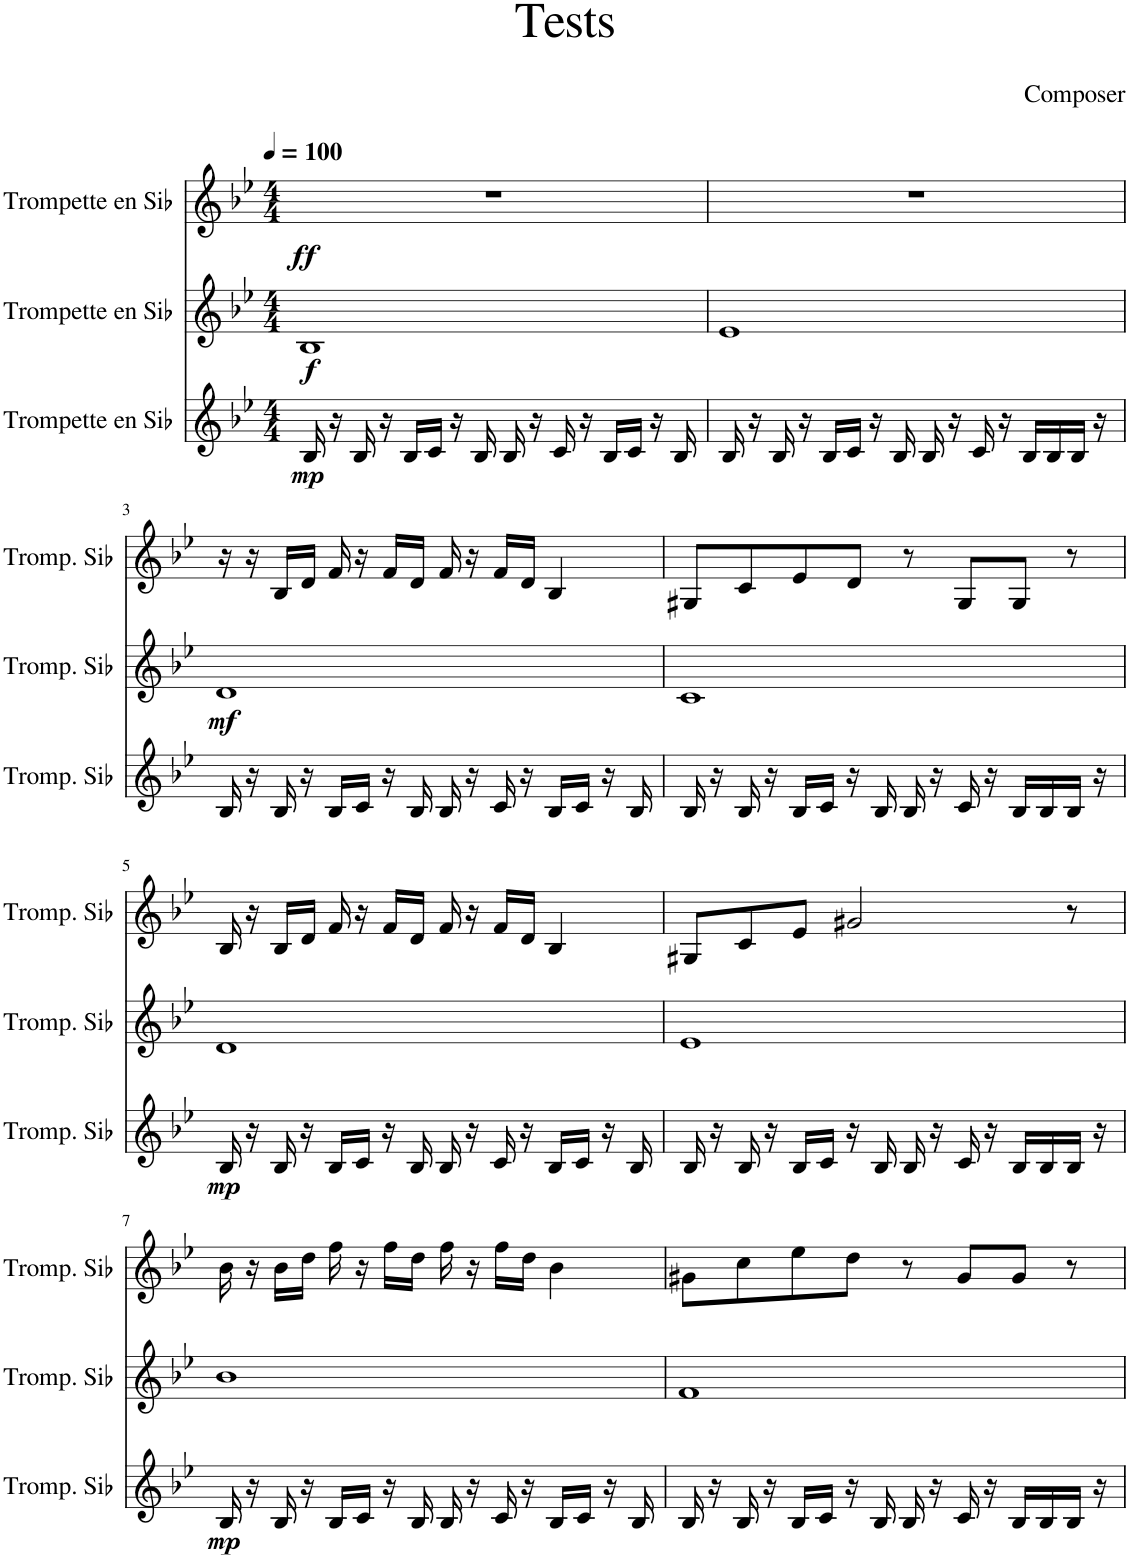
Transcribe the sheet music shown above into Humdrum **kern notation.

**kern	**dynam	**kern	**dynam	**kern	**dynam
*part3	*part3	*part2	*part2	*part1	*part1
*staff3	*staff3	*staff2	*staff2	*staff1	*staff1
*I"Trompette en Sib	*	*I"Trompette en Sib	*	*I"Trompette en Sib	*
*I'Tromp. Sib	*	*I'Tromp. Sib	*	*I'Tromp. Sib	*
*clefG2	*	*clefG2	*	*clefG2	*
*Trd1c2	*	*Trd1c2	*	*Trd1c2	*
*k[b-e-]	*	*k[b-e-]	*	*k[b-e-]	*
*M4/4	*	*M4/4	*	*M4/4	*
*MM100	*	*MM100	*	*MM100	*
=1	=1	=1	=1	=1	=1
!	!LO:DY:b	!	!LO:DY:b	!	!LO:DY:b
16B-/	mp	1B-	f	1r	ff
16r	.	.	.	.	.
16B-/	.	.	.	.	.
16r	.	.	.	.	.
16B-/LL	.	.	.	.	.
16c/JJ	.	.	.	.	.
16r	.	.	.	.	.
16B-/	.	.	.	.	.
16B-/	.	.	.	.	.
16r	.	.	.	.	.
16c/	.	.	.	.	.
16r	.	.	.	.	.
16B-/LL	.	.	.	.	.
16c/JJ	.	.	.	.	.
16r	.	.	.	.	.
16B-/	.	.	.	.	.
=2	=2	=2	=2	=2	=2
16B-/	.	1e-	.	1r	.
16r	.	.	.	.	.
16B-/	.	.	.	.	.
16r	.	.	.	.	.
16B-/LL	.	.	.	.	.
16c/JJ	.	.	.	.	.
16r	.	.	.	.	.
16B-/	.	.	.	.	.
16B-/	.	.	.	.	.
16r	.	.	.	.	.
16c/	.	.	.	.	.
16r	.	.	.	.	.
16B-/LL	.	.	.	.	.
16B-/	.	.	.	.	.
16B-/JJ	.	.	.	.	.
16r	.	.	.	.	.
!!LO:LB:g=z
=3	=3	=3	=3	=3	=3
!	!	!	!LO:DY:b	!	!
16B-/	.	1d	mf	16r	.
16r	.	.	.	16r	.
16B-/	.	.	.	16B-/LL	.
16r	.	.	.	16d/JJ	.
16B-/LL	.	.	.	16f/	.
16c/JJ	.	.	.	16r	.
16r	.	.	.	16f/LL	.
16B-/	.	.	.	16d/JJ	.
16B-/	.	.	.	16f/	.
16r	.	.	.	16r	.
16c/	.	.	.	16f/LL	.
16r	.	.	.	16d/JJ	.
16B-/LL	.	.	.	4B-/	.
16c/JJ	.	.	.	.	.
16r	.	.	.	.	.
16B-/	.	.	.	.	.
=4	=4	=4	=4	=4	=4
16B-/	.	1c	.	8G#X/L	.
16r	.	.	.	.	.
16B-/	.	.	.	8c/	.
16r	.	.	.	.	.
16B-/LL	.	.	.	8e-/	.
16c/JJ	.	.	.	.	.
16r	.	.	.	8d/J	.
16B-/	.	.	.	.	.
16B-/	.	.	.	8r	.
16r	.	.	.	.	.
16c/	.	.	.	8G#/L	.
16r	.	.	.	.	.
16B-/LL	.	.	.	8G#/J	.
16B-/	.	.	.	.	.
16B-/JJ	.	.	.	8r	.
16r	.	.	.	.	.
!!LO:LB:g=z
=5	=5	=5	=5	=5	=5
!	!LO:DY:b	!	!	!	!
16B-/	mp	1d	.	16B-/	.
16r	.	.	.	16r	.
16B-/	.	.	.	16B-/LL	.
16r	.	.	.	16d/JJ	.
16B-/LL	.	.	.	16f/	.
16c/JJ	.	.	.	16r	.
16r	.	.	.	16f/LL	.
16B-/	.	.	.	16d/JJ	.
16B-/	.	.	.	16f/	.
16r	.	.	.	16r	.
16c/	.	.	.	16f/LL	.
16r	.	.	.	16d/JJ	.
16B-/LL	.	.	.	4B-/	.
16c/JJ	.	.	.	.	.
16r	.	.	.	.	.
16B-/	.	.	.	.	.
=6	=6	=6	=6	=6	=6
16B-/	.	1e-	.	8G#X/L	.
16r	.	.	.	.	.
16B-/	.	.	.	8c/	.
16r	.	.	.	.	.
16B-/LL	.	.	.	8e-/J	.
16c/JJ	.	.	.	.	.
16r	.	.	.	2g#X/	.
16B-/	.	.	.	.	.
16B-/	.	.	.	.	.
16r	.	.	.	.	.
16c/	.	.	.	.	.
16r	.	.	.	.	.
16B-/LL	.	.	.	.	.
16B-/	.	.	.	.	.
16B-/JJ	.	.	.	8r	.
16r	.	.	.	.	.
!!LO:LB:g=z
=7	=7	=7	=7	=7	=7
!	!LO:DY:b	!	!	!	!
16B-/	mp	1b-	.	16b-\	.
16r	.	.	.	16r	.
16B-/	.	.	.	16b-\LL	.
16r	.	.	.	16dd\JJ	.
16B-/LL	.	.	.	16ff\	.
16c/JJ	.	.	.	16r	.
16r	.	.	.	16ff\LL	.
16B-/	.	.	.	16dd\JJ	.
16B-/	.	.	.	16ff\	.
16r	.	.	.	16r	.
16c/	.	.	.	16ff\LL	.
16r	.	.	.	16dd\JJ	.
16B-/LL	.	.	.	4b-\	.
16c/JJ	.	.	.	.	.
16r	.	.	.	.	.
16B-/	.	.	.	.	.
=8	=8	=8	=8	=8	=8
16B-/	.	1f	.	8g#X\L	.
16r	.	.	.	.	.
16B-/	.	.	.	8cc\	.
16r	.	.	.	.	.
16B-/LL	.	.	.	8ee-\	.
16c/JJ	.	.	.	.	.
16r	.	.	.	8dd\J	.
16B-/	.	.	.	.	.
16B-/	.	.	.	8r	.
16r	.	.	.	.	.
16c/	.	.	.	8g#/L	.
16r	.	.	.	.	.
16B-/LL	.	.	.	8g#/J	.
16B-/	.	.	.	.	.
16B-/JJ	.	.	.	8r	.
16r	.	.	.	.	.
=	=	=	=	=	=
*-	*-	*-	*-	*-	*-
